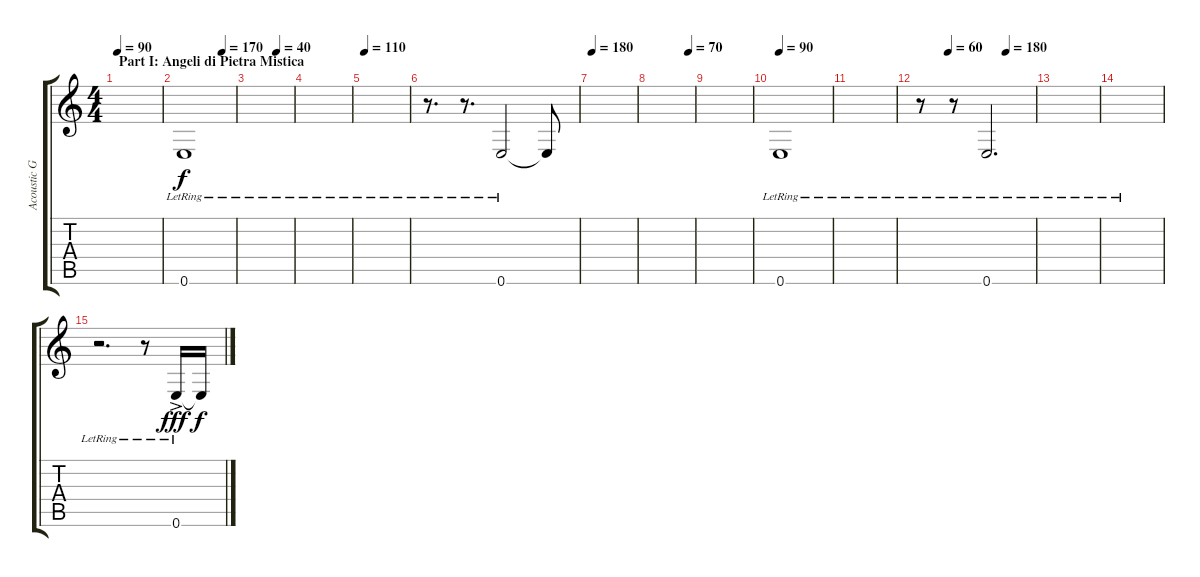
\track ("Acoustic Guitar 2" "Acoustic G") {instrument acousticguitarnylon}
\staff {score tabs}
\tuning (E4 B3 G3 D3 A2 E2) {hide}
\ts (4 4)
\section ("" "Part I: Angeli di Pietra Mistica")
\tempo 90
\clef g2
\ks c
|
\tempo (170 0.75)
0.6{lr}.1 |
\tempo (40 0.625)
|
|
\tempo 110
|
r.8{d} r.8{d} 0.6{lr}.2 0.6{t}.8 |
\tempo 180
|
\tempo (70 0.875)
|
|
\tempo 90
0.6{lr}.1 |
|
\tempo (60 0.25)
\tempo (180 0.75)
r.8 r.8 0.6{lr}.2{d} |
|
|
r.2{d} r.8 0.6{ac lr}.16{dy fff} 0.6{t}.16{dy f}
